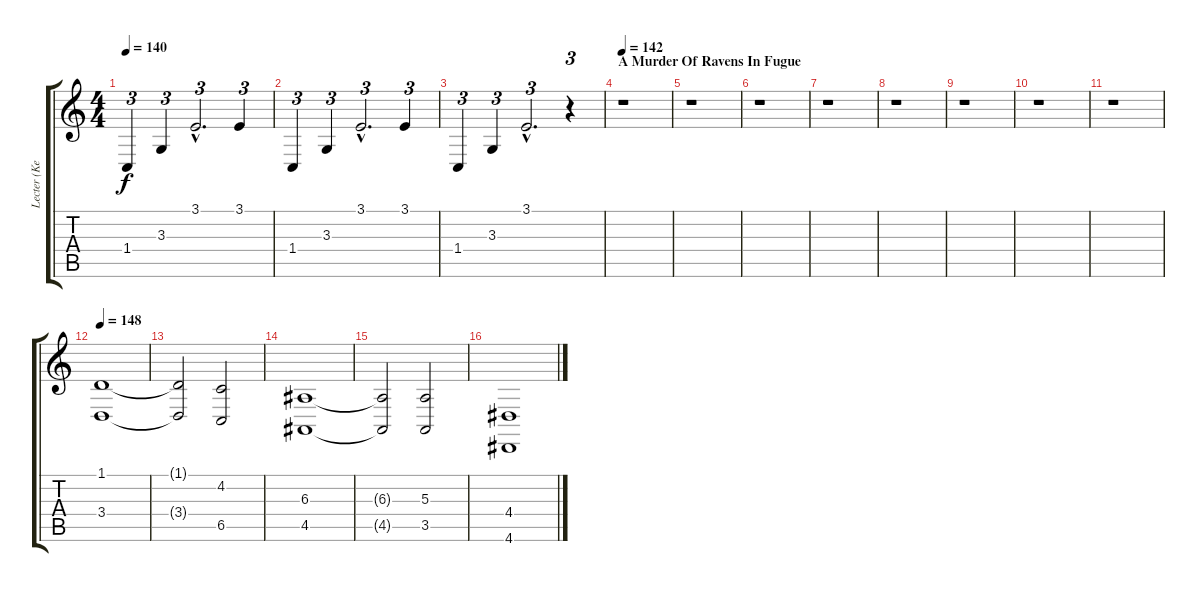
\track ("Lecter (KeybLeft)" "Lecter (Ke") {instrument brightacousticpiano}
\staff {score tabs}
\tuning (Db4 Ab3 E3 B2 Gb2 B1) {hide}
\ts (4 4)
\tempo 140
\clef g2
\ks c
1.4.4{tu (3 2) dy f} 3.3.4{tu (3 2)} 3.1{hac}.2{d tu (3 2)} 3.1.4{tu (3 2)} |
1.4.4{tu (3 2)} 3.3.4{tu (3 2)} 3.1{hac}.2{d tu (3 2)} 3.1.4{tu (3 2)} |
1.4.4{tu (3 2)} 3.3.4{tu (3 2)} 3.1{hac}.2{d tu (3 2)} r.4{tu (3 2)} |
\section ("" "A Murder Of Ravens In Fugue")
\tempo 142
r.1 |
r.1 |
r.1 |
r.1 |
r.1 |
r.1 |
r.1 |
r.1 |
\tempo 148
(1.1 3.4).1{instrument stringensemble1} |
(1.1{t} 3.4{t}).2 (4.2 6.5).2 |
(6.3 4.5).1 |
(6.3{t} 4.5{t}).2 (5.3 3.5).2 |
(4.4 4.6).1
